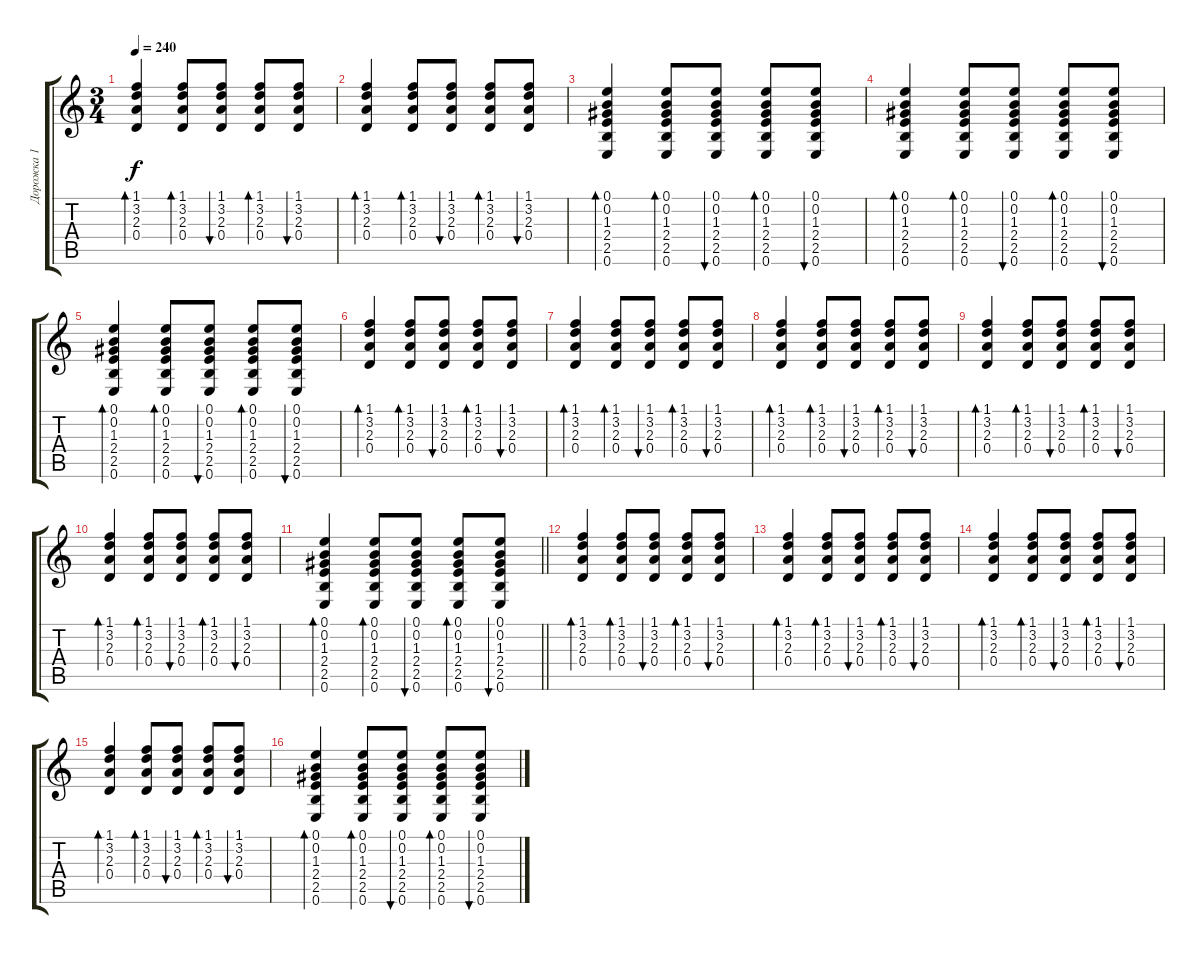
\track ("Дорожка 1" "Дорожка 1") {instrument acousticguitarsteel}
\staff {score tabs}
\tuning (E4 B3 G3 D3 A2 E2) {hide}
\ts (3 4)
\tempo 240
\clef g2
\ks c
(1.1 3.2 2.3 0.4).4{bd 60 dy f} (1.1 3.2 2.3 0.4).8{bd 60} (1.1 3.2 2.3 0.4).8{bu 60} (1.1 3.2 2.3 0.4).8{bd 60} (1.1 3.2 2.3 0.4).8{bu 60} |
(1.1 3.2 2.3 0.4).4{bd 60} (1.1 3.2 2.3 0.4).8{bd 60} (1.1 3.2 2.3 0.4).8{bu 60} (1.1 3.2 2.3 0.4).8{bd 60} (1.1 3.2 2.3 0.4).8{bu 60} |
(0.1 0.2 1.3 2.4 2.5 0.6).4{bd 60} (0.1 0.2 1.3 2.4 2.5 0.6).8{bd 60} (0.1 0.2 1.3 2.4 2.5 0.6).8{bu 60} (0.1 0.2 1.3 2.4 2.5 0.6).8{bd 60} (0.1 0.2 1.3 2.4 2.5 0.6).8{bu 60} |
(0.1 0.2 1.3 2.4 2.5 0.6).4{bd 60} (0.1 0.2 1.3 2.4 2.5 0.6).8{bd 60} (0.1 0.2 1.3 2.4 2.5 0.6).8{bu 60} (0.1 0.2 1.3 2.4 2.5 0.6).8{bd 60} (0.1 0.2 1.3 2.4 2.5 0.6).8{bu 60} |
(0.1 0.2 1.3 2.4 2.5 0.6).4{bd 60} (0.1 0.2 1.3 2.4 2.5 0.6).8{bd 60} (0.1 0.2 1.3 2.4 2.5 0.6).8{bu 60} (0.1 0.2 1.3 2.4 2.5 0.6).8{bd 60} (0.1 0.2 1.3 2.4 2.5 0.6).8{bu 60} |
(1.1 3.2 2.3 0.4).4{bd 60} (1.1 3.2 2.3 0.4).8{bd 60} (1.1 3.2 2.3 0.4).8{bu 60} (1.1 3.2 2.3 0.4).8{bd 60} (1.1 3.2 2.3 0.4).8{bu 60} |
(1.1 3.2 2.3 0.4).4{bd 60} (1.1 3.2 2.3 0.4).8{bd 60} (1.1 3.2 2.3 0.4).8{bu 60} (1.1 3.2 2.3 0.4).8{bd 60} (1.1 3.2 2.3 0.4).8{bu 60} |
(1.1 3.2 2.3 0.4).4{bd 60} (1.1 3.2 2.3 0.4).8{bd 60} (1.1 3.2 2.3 0.4).8{bu 60} (1.1 3.2 2.3 0.4).8{bd 60} (1.1 3.2 2.3 0.4).8{bu 60} |
(1.1 3.2 2.3 0.4).4{bd 60} (1.1 3.2 2.3 0.4).8{bd 60} (1.1 3.2 2.3 0.4).8{bu 60} (1.1 3.2 2.3 0.4).8{bd 60} (1.1 3.2 2.3 0.4).8{bu 60} |
(1.1 3.2 2.3 0.4).4{bd 60} (1.1 3.2 2.3 0.4).8{bd 60} (1.1 3.2 2.3 0.4).8{bu 60} (1.1 3.2 2.3 0.4).8{bd 60} (1.1 3.2 2.3 0.4).8{bu 60} |
\barLineRight lightlight
(0.1 0.2 1.3 2.4 2.5 0.6).4{bd 60} (0.1 0.2 1.3 2.4 2.5 0.6).8{bd 60} (0.1 0.2 1.3 2.4 2.5 0.6).8{bu 60} (0.1 0.2 1.3 2.4 2.5 0.6).8{bd 60} (0.1 0.2 1.3 2.4 2.5 0.6).8{bu 60} |
(1.1 3.2 2.3 0.4).4{bd 60} (1.1 3.2 2.3 0.4).8{bd 60} (1.1 3.2 2.3 0.4).8{bu 60} (1.1 3.2 2.3 0.4).8{bd 60} (1.1 3.2 2.3 0.4).8{bu 60} |
(1.1 3.2 2.3 0.4).4{bd 60} (1.1 3.2 2.3 0.4).8{bd 60} (1.1 3.2 2.3 0.4).8{bu 60} (1.1 3.2 2.3 0.4).8{bd 60} (1.1 3.2 2.3 0.4).8{bu 60} |
(1.1 3.2 2.3 0.4).4{bd 60} (1.1 3.2 2.3 0.4).8{bd 60} (1.1 3.2 2.3 0.4).8{bu 60} (1.1 3.2 2.3 0.4).8{bd 60} (1.1 3.2 2.3 0.4).8{bu 60} |
(1.1 3.2 2.3 0.4).4{bd 60} (1.1 3.2 2.3 0.4).8{bd 60} (1.1 3.2 2.3 0.4).8{bu 60} (1.1 3.2 2.3 0.4).8{bd 60} (1.1 3.2 2.3 0.4).8{bu 60} |
(0.1 0.2 1.3 2.4 2.5 0.6).4{bd 60} (0.1 0.2 1.3 2.4 2.5 0.6).8{bd 60} (0.1 0.2 1.3 2.4 2.5 0.6).8{bu 60} (0.1 0.2 1.3 2.4 2.5 0.6).8{bd 60} (0.1 0.2 1.3 2.4 2.5 0.6).8{bu 60}
